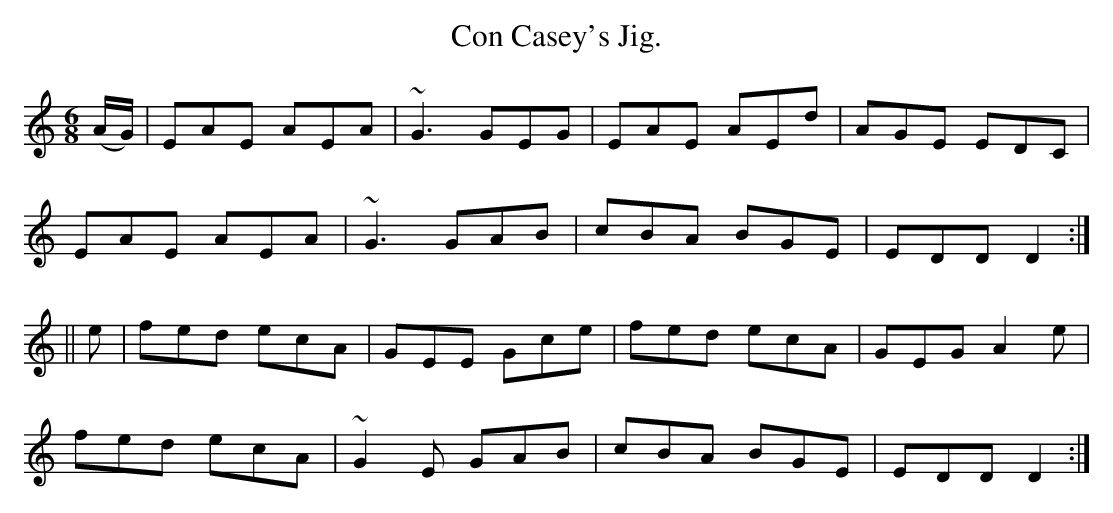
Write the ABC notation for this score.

X:1
T: Con Casey's Jig.
M: 6/8
K: Ddor
(A/G/)|EAE AEA|~G3 GEG|EAE AEd|AGE EDC|
EAE AEA|~G3 GAB|cBA BGE|EDD D2:|
||e|fed ecA|GEE Gce|fed ecA|GEG A2 e|
fed ecA|~G2 E GAB|cBA BGE|EDD D2:|
